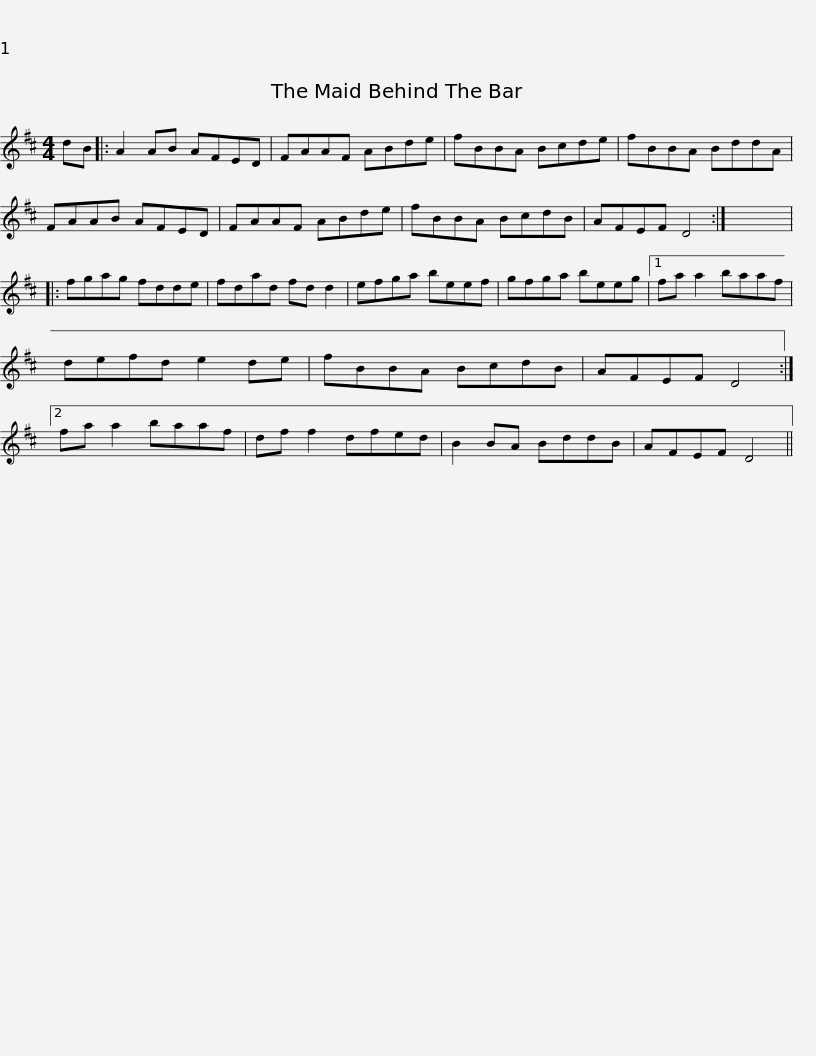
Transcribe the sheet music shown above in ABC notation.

X:1
L:1/8
M:4/4
I:linebreak $
K:D
V:1 treble
V:1
 dB |: A2 AB AFED | FAAF ABde | fBBA Bcde | fBBA BddA | %5
 FAAB AFED |$ FAAF ABde | fBBA BcdB | AFEF D4 :| x8 |: %10
 fgag fdde | fdad fd d2 |$ efga beef | gfga beeg |1 fa a2 baaf | %15
 defd e2 de | fBBA BcdB |$ AFEF D4 :|2 fa a2 baaf | df f2 dfed | %20
 B2 BA BddB | AFEF D4 || %22
